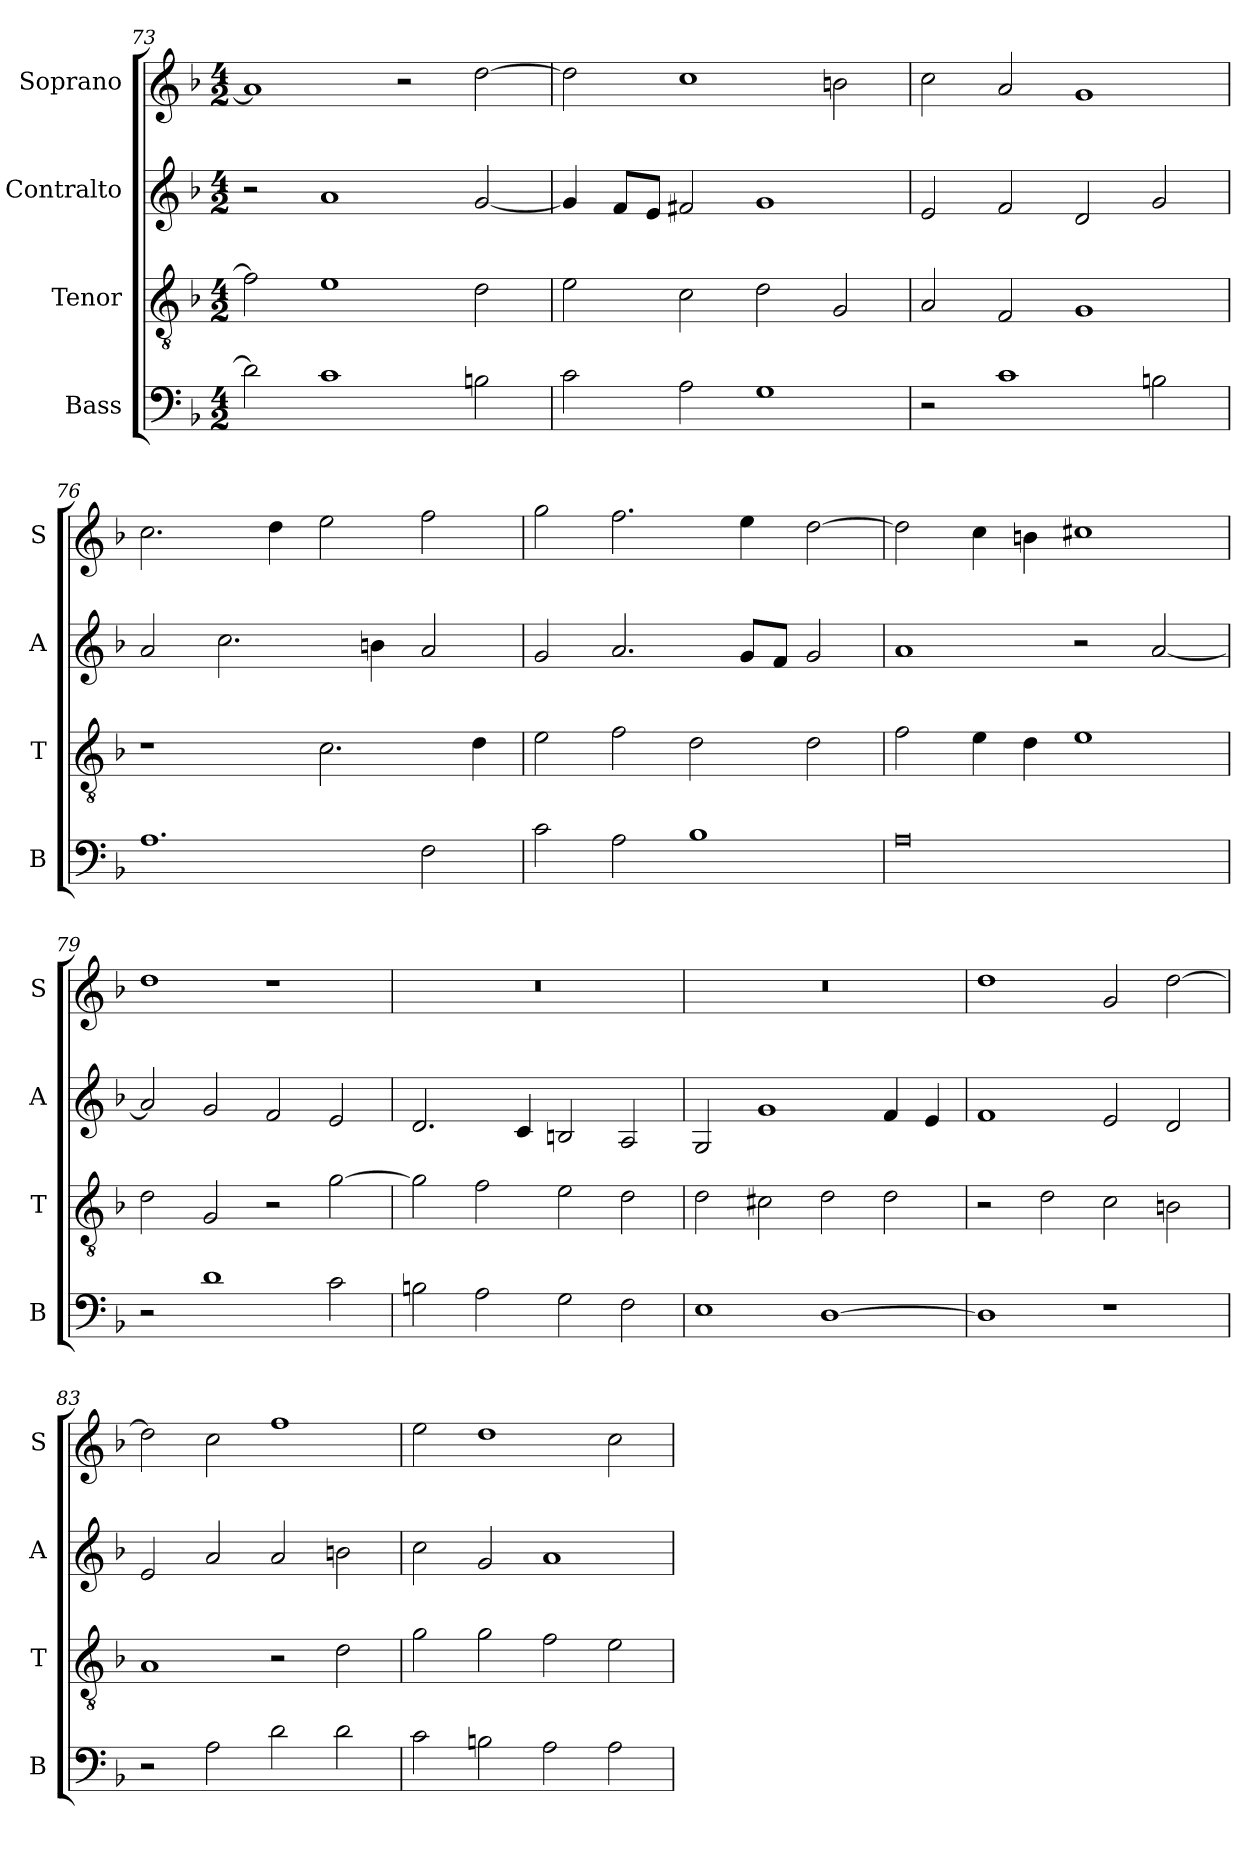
**kern	**kern	**kern	**kern
*part4	*part3	*part2	*part1
*staff4	*staff3	*staff2	*staff1
*I"Bass	*I"Tenor	*I"Contralto	*I"Soprano
*I'B	*I'T	*I'A	*I'S
*clefF4	*clefGv2	*clefG2	*clefG2
*k[b-]	*k[b-]	*k[b-]	*k[b-]
*M4/2	*M4/2	*M4/2	*M4/2
=73	=73	=73	=73
2d]	2f]	2r	1a]
1c	1e	1a	.
.	.	.	2r
2Bn	2d	[2g	[2dd
=74	=74	=74	=74
2c	2e	4g]	2dd]
.	.	8f/L	.
.	.	8e/J	.
2A	2c	2f#X	1cc
1G	2d	1g	.
.	2G	.	2bn
=75	=75	=75	=75
2r	2A	2e	2cc
1c	2F	2f	2a
.	1G	2d	1g
2Bn	.	2g	.
=76	=76	=76	=76
1.A	1r	2a	2.cc
.	.	2.cc	.
.	.	.	4dd
.	2.c	.	2ee
.	.	4bn	.
2F	.	2a	2ff
.	4d	.	.
=77	=77	=77	=77
2c	2e	2g	2gg
2A	2f	2.a	2.ff
1B-	2d	.	.
.	.	8g/L	4ee
.	.	8f/J	.
.	2d	2g	[2dd
=78	=78	=78	=78
0A	2f	1a	2dd]
.	4e	.	4cc
.	4d	.	4bn
.	1e	2r	1cc#X
.	.	[2a	.
=79	=79	=79	=79
2r	2d	2a]	1dd
1d	2G	2g	.
.	2r	2f	1r
2c	[2g	2e	.
=80	=80	=80	=80
2Bn	2g]	2.d	0r
2A	2f	.	.
.	.	4c	.
2G	2e	2Bn	.
2F	2d	2A	.
=81	=81	=81	=81
1E	2d	2G	0r
.	2c#X	1g	.
[1D	2d	.	.
.	2d	4f	.
.	.	4e	.
=82	=82	=82	=82
1D]	2r	1f	1dd
.	2d	.	.
1r	2c	2e	2g
.	2Bn	2d	[2dd
=83	=83	=83	=83
2r	1A	2e	2dd]
2A	.	2a	2cc
2d	2r	2a	1ff
2d	2d	2bn	.
=84	=84	=84	=84
2c	2g	2cc	2ee
2Bn	2g	2g	1dd
2A	2f	1a	.
2A	2e	.	2cc
=	=	=	=
*-	*-	*-	*-
